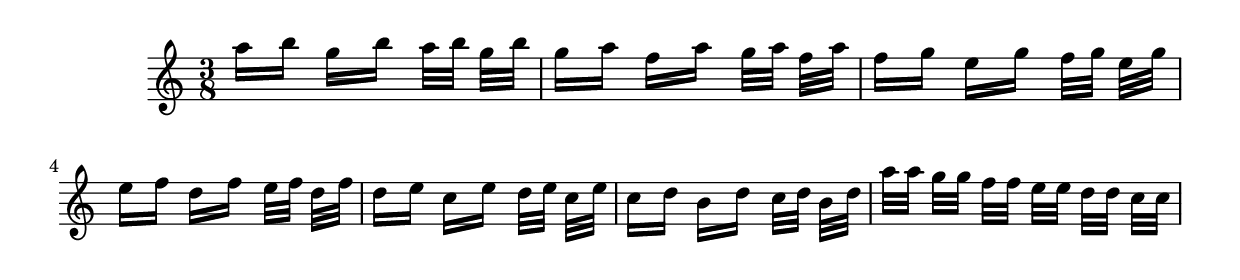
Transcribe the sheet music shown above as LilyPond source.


\header {

texidoc = "Stem lengths take precedence over beam quants: `forbidden'
    quants are only avoided for 32nd beams when they are outside of
    the staff. However, that leads to very long stems, which is even
    worse."

}

\version "2.3.4"

\score {
     \relative c''{ 
\time 3/8
a'16[ b] g[ b]
a32[ b] g[ b] 
g16[ a] f[ a]
g32[ a] f[ a] 
f16[ g] e[ g]
f32[ g] e[ g] 
e16[ f] d[ f]
e32[ f] d[ f] 
d16[ e] c[ e]
d32[ e] c[ e]
c16[ d] b[ d]
c32[ d] b[ d]
a'32[ a] g[ g] f[ f] e[ e] d[ d] c[ c]
}
\paper {  }
}
